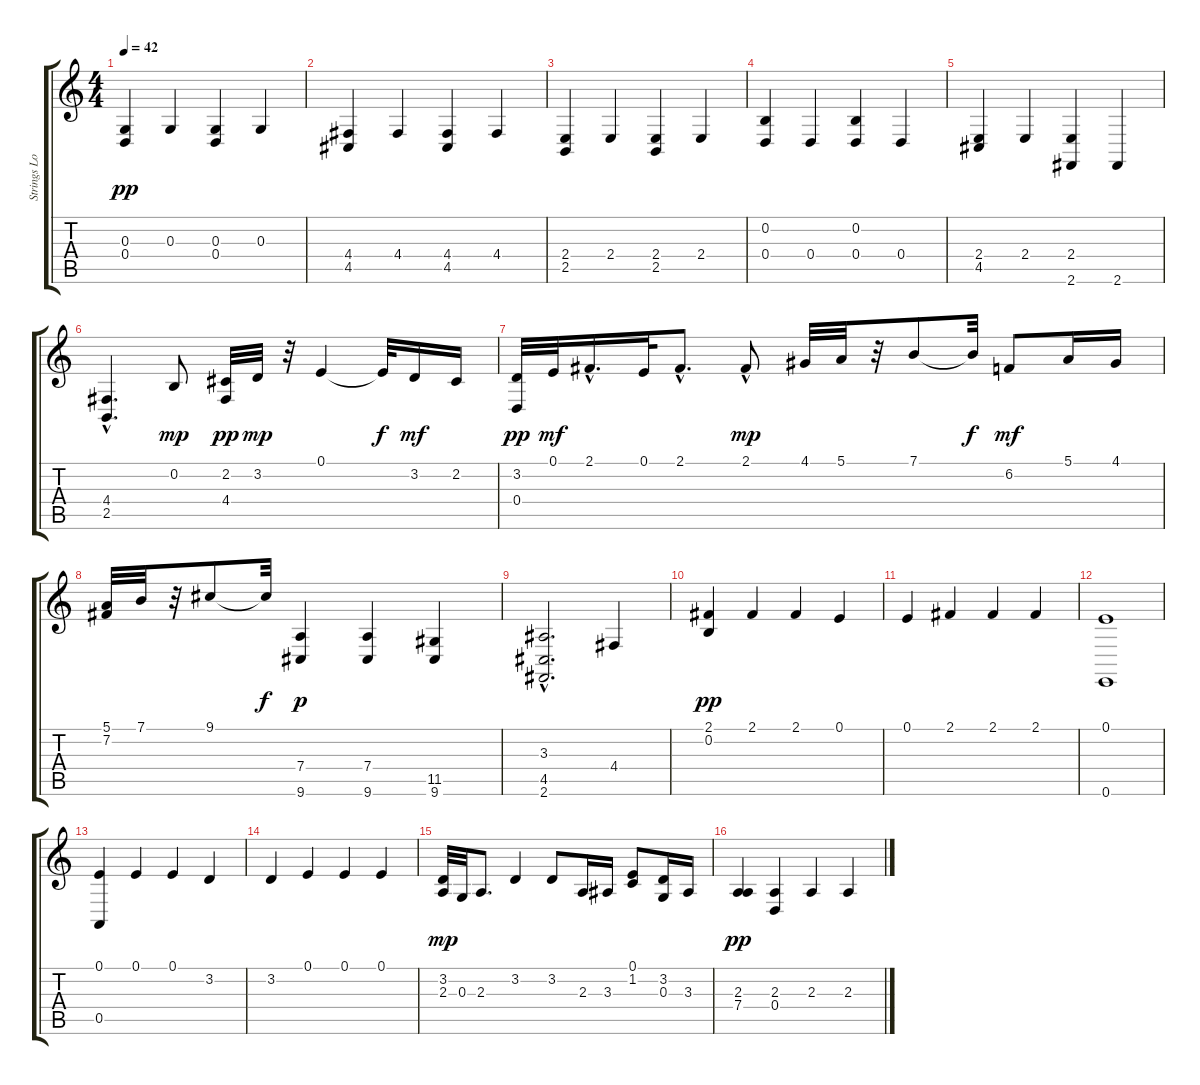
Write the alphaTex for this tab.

\track ("Strings Lower" "Strings Lo") {instrument stringensemble1}
\staff {score tabs}
\tuning (E4 B3 G3 D3 A2 E2) {hide}
\ts (4 4)
\tempo 42
\clef g2
\ks c
(0.3 0.4).4{dy pp} 0.3.4 (0.3 0.4).4 0.3.4 |
(4.4 4.5).4 4.4.4 (4.4 4.5).4 4.4.4 |
(2.4 2.5).4 2.4.4 (2.4 2.5).4 2.4.4 |
(0.2 0.4).4 0.4.4 (0.2 0.4).4 0.4.4 |
(2.4 4.5).4 2.4.4 (2.4 2.6).4 2.6.4 |
(4.4 2.5{hac}).4{d} 0.2.8{dy mp} (2.2 4.4).32{dy pp} 3.2.32{dy mp} r.32 0.1.4 0.1{t}.32{dy f} 3.2.16{dy mf} 2.2.16 |
(3.2 0.4).32{dy pp} 0.1.32{dy mf} 2.1{hac}.16{d} 0.1.32 2.1{hac}.8{d} 2.1{hac}.8{dy mp} 4.1.32 5.1.32 r.32 7.1.8 7.1{t}.32{dy f} 6.2.8{dy mf} 5.1.16 4.1.16 |
(5.1 7.2).32 7.1.32 r.32 9.1.8 9.1{t}.32{dy f} (7.4 9.6).4{dy p} (7.4 9.6).4 (11.5 9.6).4 |
(3.3 4.5{hac} 2.6).2{d} 4.4.4 |
(2.1 0.2).4{dy pp} 2.1.4 2.1.4 0.1.4 |
0.1.4 2.1.4 2.1.4 2.1.4 |
(0.1 0.6).1 |
(0.1 0.5).4 0.1.4 0.1.4 3.2.4 |
3.2.4 0.1.4 0.1.4 0.1.4 |
(3.2 2.3).32{dy mp} 0.3.32 2.3.8{d} 3.2.4 3.2.8 2.3.16 3.3.16 (0.1 1.2).8 (3.2 0.3).16 3.3.16 |
(2.3 7.4).4{dy pp} (2.3 0.4).4 2.3.4 2.3.4
